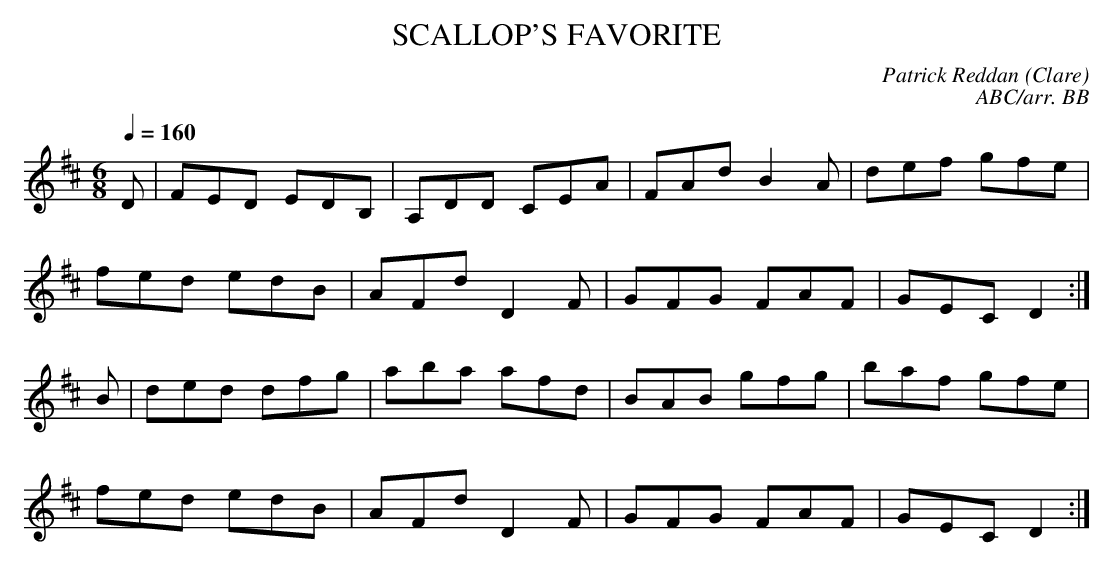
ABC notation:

X:1
T:SCALLOP'S FAVORITE
C:Patrick Reddan (Clare)
C:ABC/arr. BB
Q:1/4=160
L:1/8
M:6/8
K:D
D|FED EDB,|A,DD CEA|FAd B2A|def gfe|
fed edB|AFd D2F|GFG FAF|GEC D2 :|
B|ded dfg|aba afd|BAB gfg|baf gfe|
fed edB|AFd D2F|GFG FAF|GEC D2 :|
